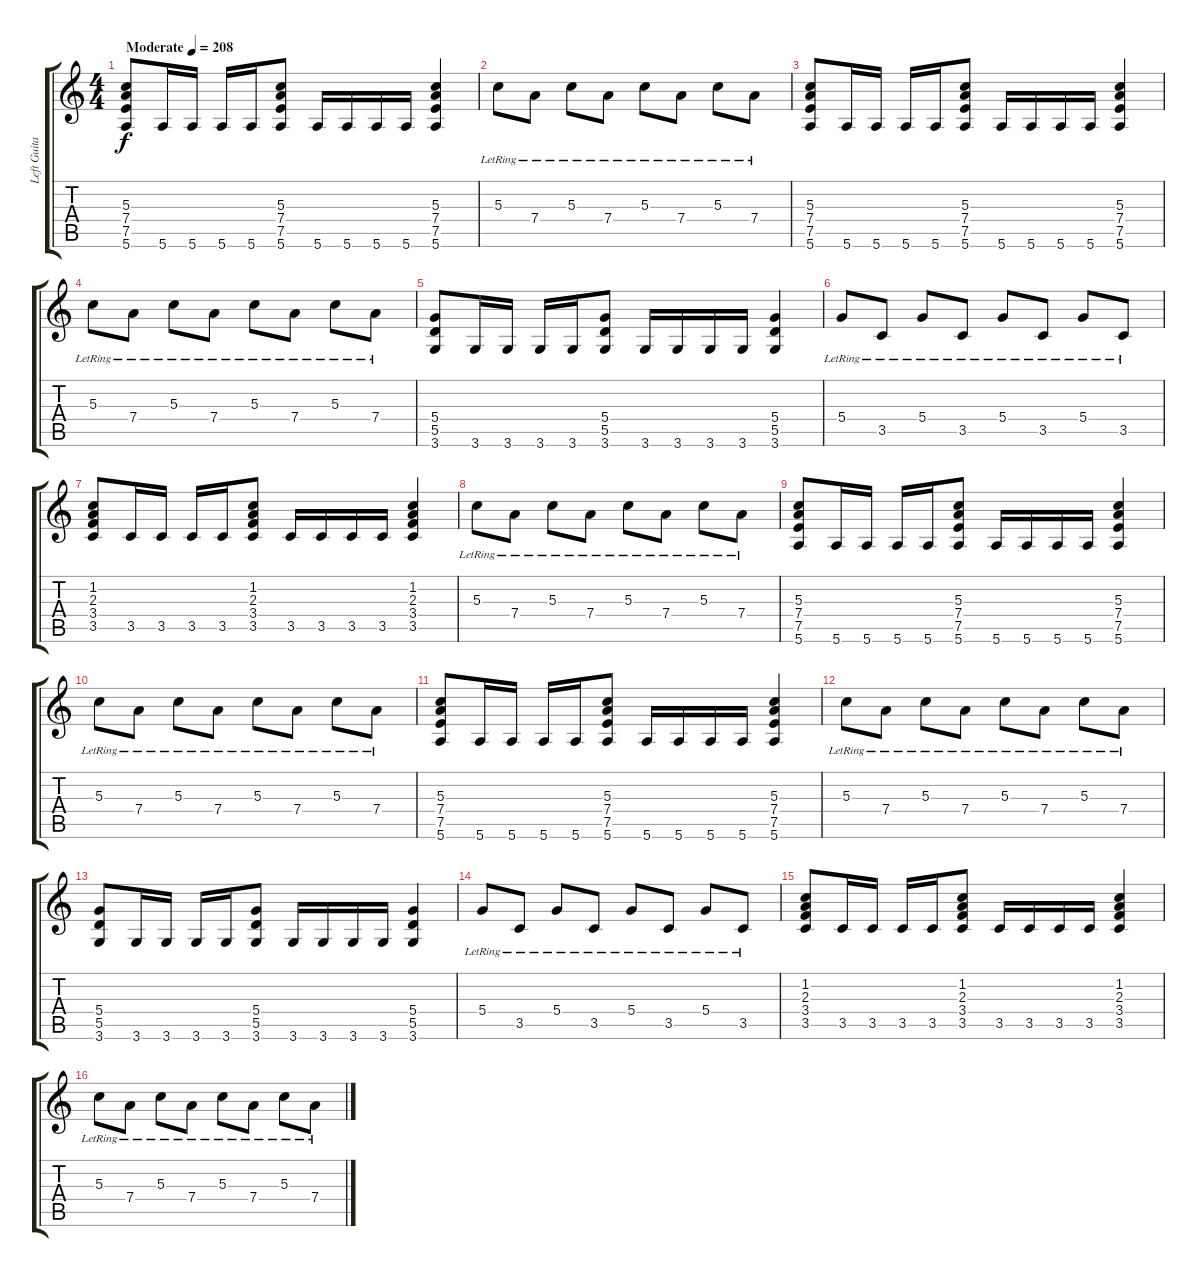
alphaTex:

\track ("Left Guitar" "Left Guita") {instrument distortionguitar}
\staff {score tabs}
\tuning (E4 B3 G3 D3 A2 E2) {hide}
\ts (4 4)
\tempo (208 "Moderate")
\clef g2
\ks c
(5.3 7.4 7.5 5.6).8{dy f instrument distortionguitar} 5.6.16 5.6.16 5.6.16 5.6.16 (5.3 7.4 7.5 5.6).8 5.6.16 5.6.16 5.6.16 5.6.16 (5.3 7.4 7.5 5.6).4 |
5.3{lr}.8 7.4{lr}.8 5.3{lr}.8 7.4{lr}.8 5.3{lr}.8 7.4{lr}.8 5.3{lr}.8 7.4{lr}.8 |
(5.3 7.4 7.5 5.6).8 5.6.16 5.6.16 5.6.16 5.6.16 (5.3 7.4 7.5 5.6).8 5.6.16 5.6.16 5.6.16 5.6.16 (5.3 7.4 7.5 5.6).4 |
5.3{lr}.8 7.4{lr}.8 5.3{lr}.8 7.4{lr}.8 5.3{lr}.8 7.4{lr}.8 5.3{lr}.8 7.4{lr}.8 |
(5.4 5.5 3.6).8 3.6.16 3.6.16 3.6.16 3.6.16 (5.4 5.5 3.6).8 3.6.16 3.6.16 3.6.16 3.6.16 (5.4 5.5 3.6).4 |
5.4{lr}.8 3.5{lr}.8 5.4{lr}.8 3.5{lr}.8 5.4{lr}.8 3.5{lr}.8 5.4{lr}.8 3.5{lr}.8 |
(1.2 2.3 3.4 3.5).8 3.5.16 3.5.16 3.5.16 3.5.16 (1.2 2.3 3.4 3.5).8 3.5.16 3.5.16 3.5.16 3.5.16 (1.2 2.3 3.4 3.5).4 |
5.3{lr}.8 7.4{lr}.8 5.3{lr}.8 7.4{lr}.8 5.3{lr}.8 7.4{lr}.8 5.3{lr}.8 7.4{lr}.8 |
(5.3 7.4 7.5 5.6).8 5.6.16 5.6.16 5.6.16 5.6.16 (5.3 7.4 7.5 5.6).8 5.6.16 5.6.16 5.6.16 5.6.16 (5.3 7.4 7.5 5.6).4 |
5.3{lr}.8 7.4{lr}.8 5.3{lr}.8 7.4{lr}.8 5.3{lr}.8 7.4{lr}.8 5.3{lr}.8 7.4{lr}.8 |
(5.3 7.4 7.5 5.6).8 5.6.16 5.6.16 5.6.16 5.6.16 (5.3 7.4 7.5 5.6).8 5.6.16 5.6.16 5.6.16 5.6.16 (5.3 7.4 7.5 5.6).4 |
5.3{lr}.8 7.4{lr}.8 5.3{lr}.8 7.4{lr}.8 5.3{lr}.8 7.4{lr}.8 5.3{lr}.8 7.4{lr}.8 |
(5.4 5.5 3.6).8 3.6.16 3.6.16 3.6.16 3.6.16 (5.4 5.5 3.6).8 3.6.16 3.6.16 3.6.16 3.6.16 (5.4 5.5 3.6).4 |
5.4{lr}.8 3.5{lr}.8 5.4{lr}.8 3.5{lr}.8 5.4{lr}.8 3.5{lr}.8 5.4{lr}.8 3.5{lr}.8 |
(1.2 2.3 3.4 3.5).8 3.5.16 3.5.16 3.5.16 3.5.16 (1.2 2.3 3.4 3.5).8 3.5.16 3.5.16 3.5.16 3.5.16 (1.2 2.3 3.4 3.5).4 |
5.3{lr}.8 7.4{lr}.8 5.3{lr}.8 7.4{lr}.8 5.3{lr}.8 7.4{lr}.8 5.3{lr}.8 7.4{lr}.8
